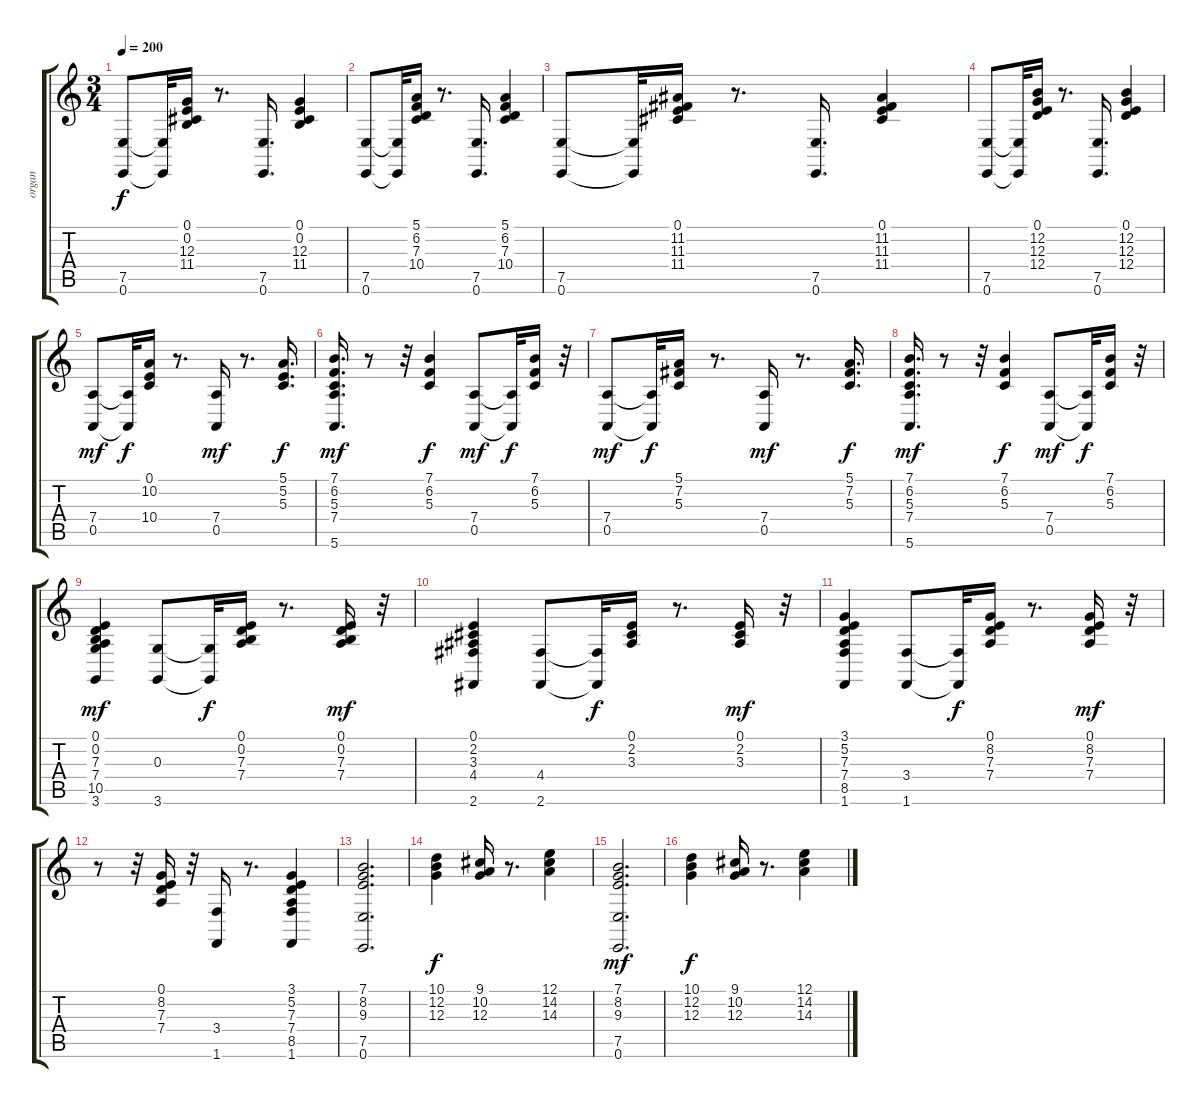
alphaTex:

\track ("organ" "organ") {instrument rockorgan}
\staff {score tabs}
\tuning (E4 B3 G3 D3 A2 E2) {hide}
\ts (3 4)
\tempo 200
\clef g2
\ks c
(7.5 0.6).8{dy f} (7.5{t} 0.6{t}).32 (0.1 0.2 12.3 11.4).16 r.8{d} (7.5 0.6).16{d} (0.1 0.2 12.3 11.4).4 |
(7.5 0.6).8 (7.5{t} 0.6{t}).32 (5.1 6.2 7.3 10.4).16 r.8{d} (7.5 0.6).16{d} (5.1 6.2 7.3 10.4).4 |
(7.5 0.6).8 (7.5{t} 0.6{t}).32 (0.1 11.2 11.3 11.4).16 r.8{d} (7.5 0.6).16{d} (0.1 11.2 11.3 11.4).4 |
(7.5 0.6).8 (7.5{t} 0.6{t}).32 (0.1 12.2 12.3 12.4).16 r.8{d} (7.5 0.6).16{d} (0.1 12.2 12.3 12.4).4 |
(7.4 0.5).8{dy mf} (7.4{t} 0.5{t}).32{dy f} (0.1 10.2 10.4).16 r.8{d} (7.4 0.5).16{dy mf} r.8{d} (5.1 5.2 5.3).16{d dy f} |
(7.1 6.2 5.3 7.4 5.6).16{d dy mf} r.8 r.32 (7.1 6.2 5.3).4{dy f} (7.4 0.5).8{dy mf} (7.4{t} 0.5{t}).32{dy f} (7.1 6.2 5.3).16 r.32 |
(7.4 0.5).8{dy mf} (7.4{t} 0.5{t}).32{dy f} (5.1 7.2 5.3).16 r.8{d} (7.4 0.5).16{dy mf} r.8{d} (5.1 7.2 5.3).16{d dy f} |
(7.1 6.2 5.3 7.4 5.6).16{d dy mf} r.8 r.32 (7.1 6.2 5.3).4{dy f} (7.4 0.5).8{dy mf} (7.4{t} 0.5{t}).32{dy f} (7.1 6.2 5.3).16 r.32 |
(0.1 0.2 7.3 7.4 10.5 3.6).4{dy mf} (0.3 3.6).8 (0.3{t} 3.6{t}).32{dy f} (0.1 0.2 7.3 7.4).16 r.8{d} (0.1 0.2 7.3 7.4).16{dy mf} r.32 |
(0.1 2.2 3.3 4.4 2.6).4 (4.4 2.6).8 (4.4{t} 2.6{t}).32{dy f} (0.1 2.2 3.3).16 r.8{d} (0.1 2.2 3.3).16{dy mf} r.32 |
(3.1 5.2 7.3 7.4 8.5 1.6).4 (3.4 1.6).8 (3.4{t} 1.6{t}).32{dy f} (0.1 8.2 7.3 7.4).16 r.8{d} (0.1 8.2 7.3 7.4).16{dy mf} r.32 |
r.8 r.32 (0.1 8.2 7.3 7.4).16 r.32 (3.4 1.6).16 r.8{d} (3.1 5.2 7.3 7.4 8.5 1.6).4 |
(7.1 8.2 9.3 7.5 0.6).2{d} |
(10.1 12.2 12.3).4{dy f} (9.1 10.2 12.3).16 r.8{d} (12.1 14.2 14.3).4 |
(7.1 8.2 9.3 7.5 0.6).2{d dy mf} |
(10.1 12.2 12.3).4{dy f} (9.1 10.2 12.3).16 r.8{d} (12.1 14.2 14.3).4
